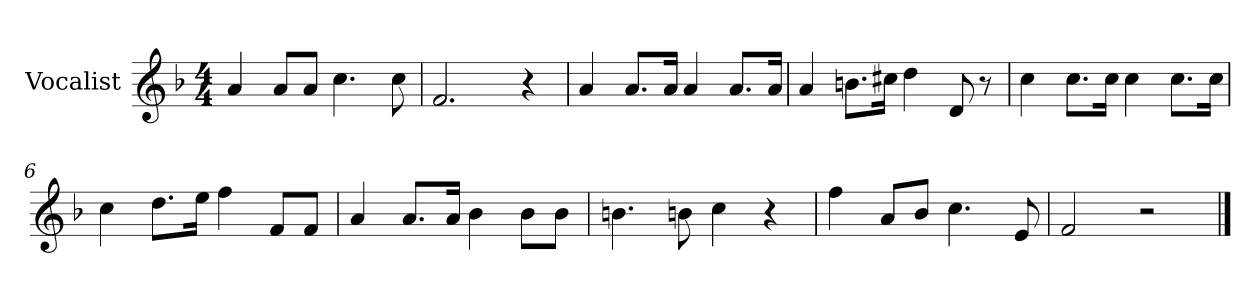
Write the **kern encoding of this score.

**kern
*part1
*staff1
*I"Vocalist
*k[b-]
*F:
*M4/4
=1
4a
8aL
8aJ
4.cc
8cc
=2
2.f
4r
=3
4a
8.aL
16aJk
4a
8.aL
16aJk
=4
4a
8.bnL
16cc#XJk
4dd
8d
8r
=5
4cc
8.ccL
16ccJk
4cc
8.ccL
16ccJk
=6
4cc
8.ddL
16eeJk
4ff
8fL
8fJ
=7
4a
8.aL
16aJk
4b-
8b-L
8b-J
=8
4.bn
8bn
4cc
4r
=9
4ff
8aL
8b-J
4.cc
8e
=10
2f
2r
==
*-
